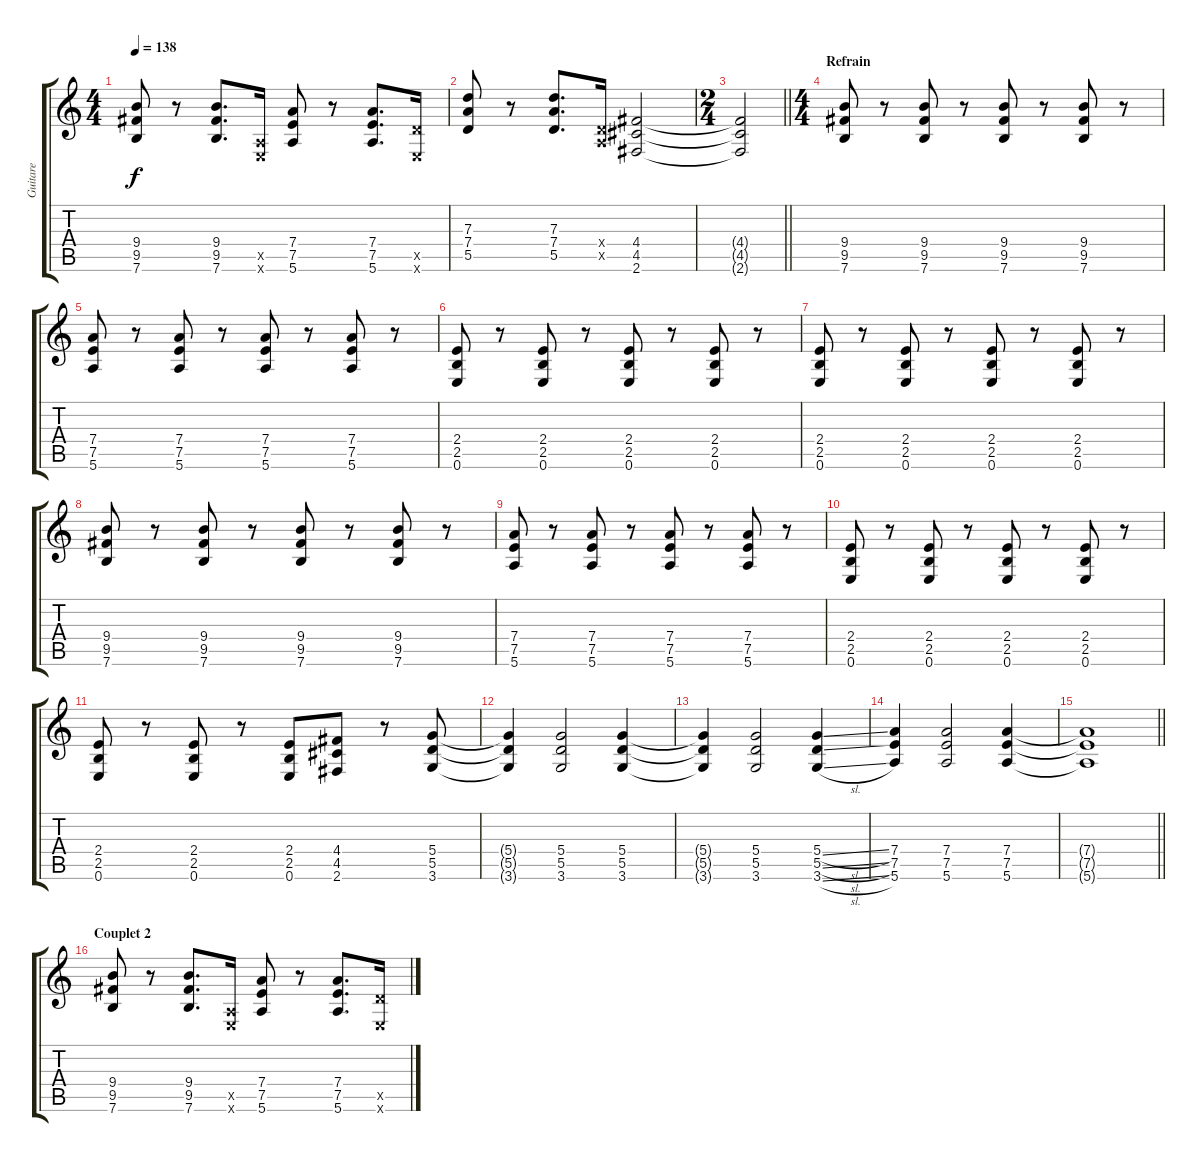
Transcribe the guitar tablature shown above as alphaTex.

\track ("Guitare" "Guitare") {instrument distortionguitar}
\staff {score tabs}
\tuning (E4 B3 G3 D3 A2 E2) {hide}
\ts (4 4)
\tempo 138
\clef g2
\ks c
(9.4 9.5 7.6).8{dy f} r.8 (9.4 9.5 7.6).8{d} (0.5{x} 0.6{x}).16 (7.4 7.5 5.6).8 r.8 (7.4 7.5 5.6).8{d} (5.5{x} 0.6{x}).16 |
(7.3 7.4 5.5).8 r.8 (7.3 7.4 5.5).8{d} (0.4{x} 0.5{x}).16 (4.4 4.5 2.6).2 |
\ts (2 4)
\barLineRight lightlight
(4.4{t} 4.5{t} 2.6{t}).2 |
\ts (4 4)
\section ("" "Refrain")
(9.4 9.5 7.6).8 r.8 (9.4 9.5 7.6).8 r.8 (9.4 9.5 7.6).8 r.8 (9.4 9.5 7.6).8 r.8 |
(7.4 7.5 5.6).8 r.8 (7.4 7.5 5.6).8 r.8 (7.4 7.5 5.6).8 r.8 (7.4 7.5 5.6).8 r.8 |
(2.4 2.5 0.6).8 r.8 (2.4 2.5 0.6).8 r.8 (2.4 2.5 0.6).8 r.8 (2.4 2.5 0.6).8 r.8 |
(2.4 2.5 0.6).8 r.8 (2.4 2.5 0.6).8 r.8 (2.4 2.5 0.6).8 r.8 (2.4 2.5 0.6).8 r.8 |
(9.4 9.5 7.6).8 r.8 (9.4 9.5 7.6).8 r.8 (9.4 9.5 7.6).8 r.8 (9.4 9.5 7.6).8 r.8 |
(7.4 7.5 5.6).8 r.8 (7.4 7.5 5.6).8 r.8 (7.4 7.5 5.6).8 r.8 (7.4 7.5 5.6).8 r.8 |
(2.4 2.5 0.6).8 r.8 (2.4 2.5 0.6).8 r.8 (2.4 2.5 0.6).8 r.8 (2.4 2.5 0.6).8 r.8 |
(2.4 2.5 0.6).8 r.8 (2.4 2.5 0.6).8 r.8 (2.4 2.5 0.6).8 (4.4 4.5 2.6).8 r.8 (5.4 5.5 3.6).8 |
(5.4{t} 5.5{t} 3.6{t}).4 (5.4 5.5 3.6).2 (5.4 5.5 3.6).4 |
(5.4{t} 5.5{t} 3.6{t}).4 (5.4 5.5 3.6).2 (5.4{sl} 5.5{sl} 3.6{sl}).4 |
(7.4 7.5 5.6).4 (7.4 7.5 5.6).2 (7.4 7.5 5.6).4 |
\barLineRight lightlight
(7.4{t} 7.5{t} 5.6{t}).1 |
\section ("" "Couplet 2")
(9.4 9.5 7.6).8 r.8 (9.4 9.5 7.6).8{d} (0.5{x} 0.6{x}).16 (7.4 7.5 5.6).8 r.8 (7.4 7.5 5.6).8{d} (5.5{x} 0.6{x}).16
